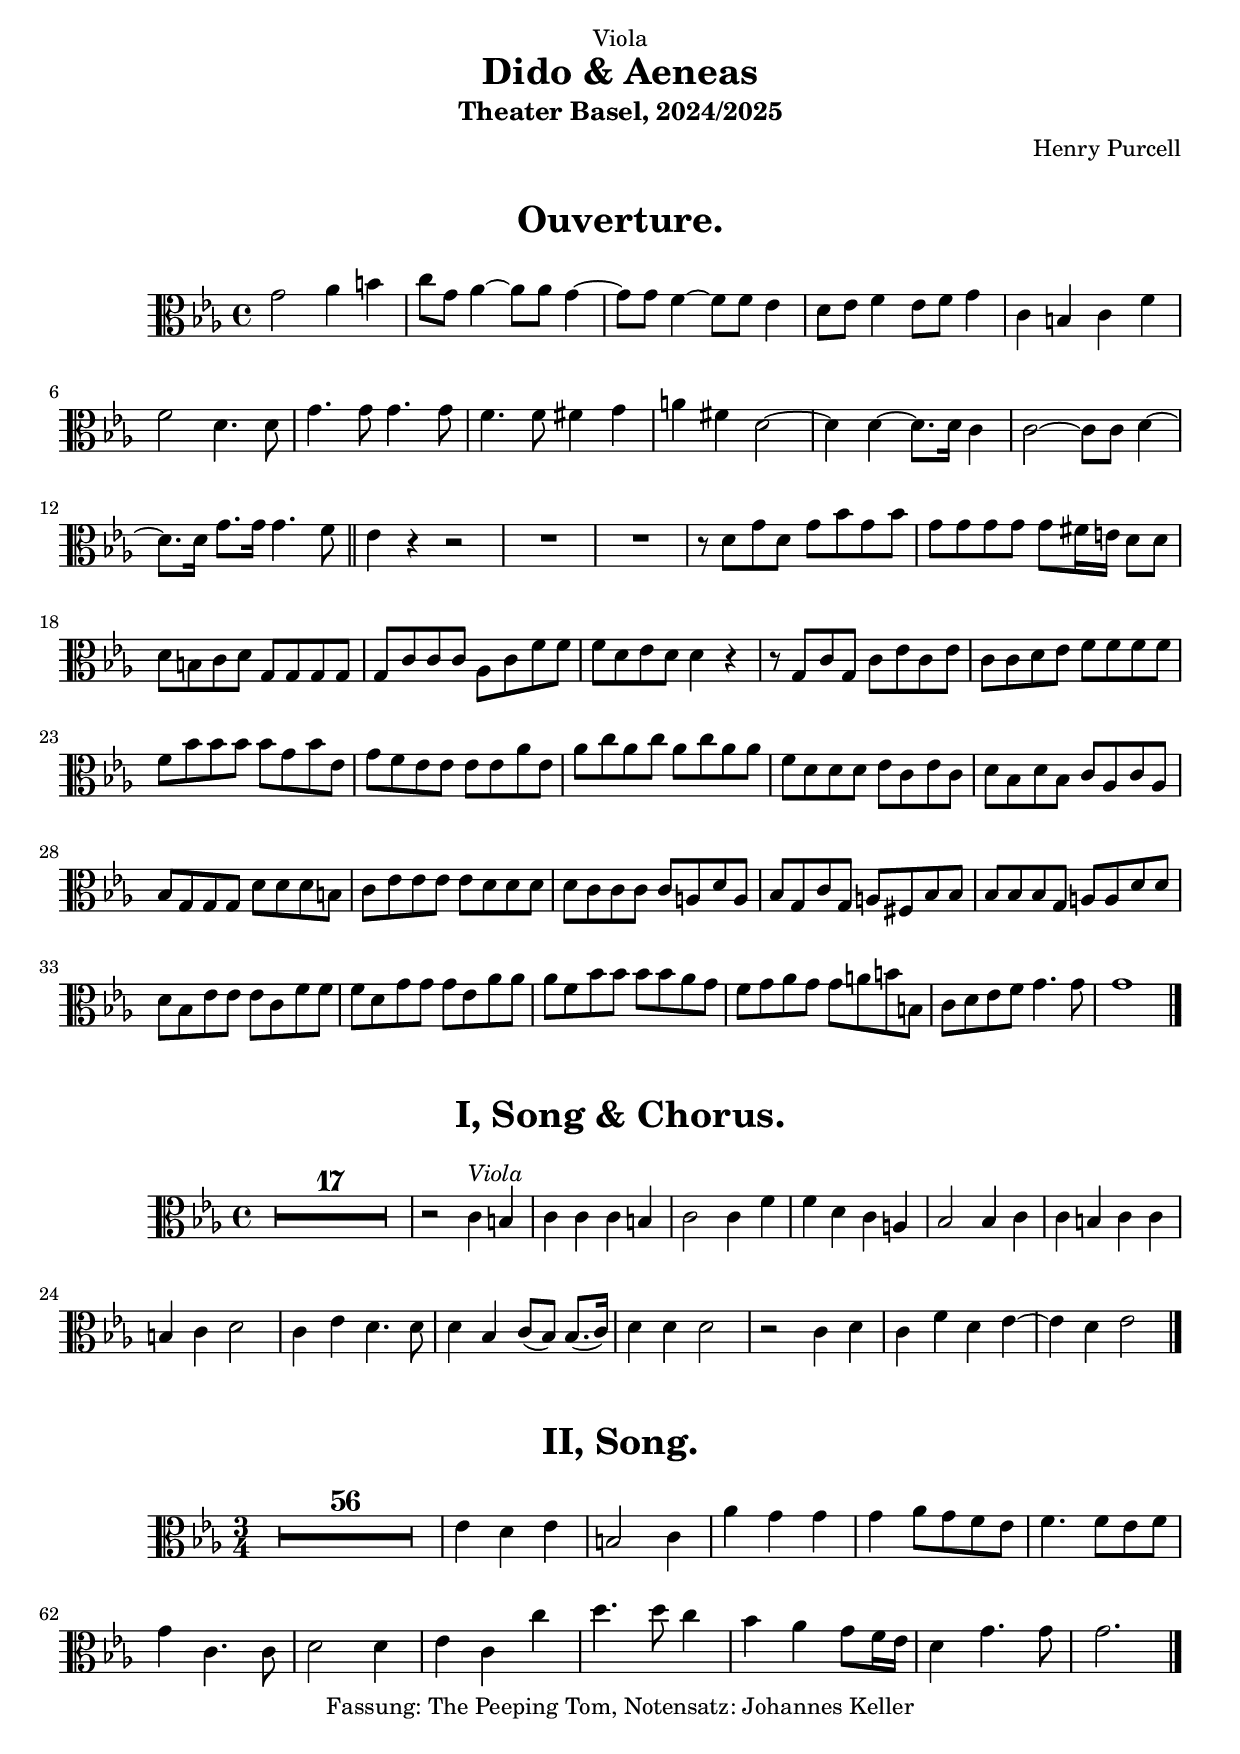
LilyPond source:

\version "2.24.4"

\include "global-definitions.ly"
\include "global-definitions.ly"

vlaOuverture = \relative g' {
  \clef \vlaClef
  \time 4/4
  \key c \minor
  g2 as4 b |
  c8 g as4~ as8 as g4~ |
  g8 g f4~ f8 f es4 |
  d8 es f4 es8 f g4 |
  c,4 b c f |
  f2 d4. d8 |
  g4. g8 g4. g8 |
  f4. f8 fis4 g |
  a4 fis d2~ |
  d4 d~ d8. d16 c4 |
  c2~ c8 c d4~ |
  d8. d16 g8. g16 g4. f8 \bar "||"

  es4 r r2 |
  R1*2 |
  r8 d8[ g d] g[ bes g bes] |
  g[ g g g] g[ fis16 e] d8[ d] |
  d[ b c d] g,[ g g g] |

  g[ c c c] as[ c f f] |
  f[ d es d] d4 r |
  r8 g,[ c g] c[ es c es] |
  c[ c d es] f[ f f f] |
  f[ bes bes bes] bes[ g bes es,] |
  g[ f es es] es[ es as es] |
  as[ c as c] as[ c as as] |
  f[ d d d] es[ c es c] |
  d[ bes d bes] c[ as c as] |
  bes[ g g g] d'[ d d b] |
  c[ es es es] es[ d d d] |
  d[ c c c] c[ a d a] |
  bes[ g c g] a[ fis bes bes] |
  bes[ bes bes g] a[ a d d] |
  d[ bes es es] es[ c f f] |
  f[ d g g] g[ es as as] |
  as[ f bes bes] bes[ bes as g] |
  f[ g as g] g[ a b b,] |
  c[ d es f] g4. g8 |
  g1 \bar "|."
}

vlaNI = \relative c' {
  \time 4/4
  \key c \minor
  \clef \vlaClef
  R1*17 |
  r2 c4^\instrumentHintVla b |
  c4 c c b |
  c2 c4 f |
  f d c a |

  bes2 bes4 c |
  c b c c |
  b c d2 |
  c4 es d4. d8 |
  d4 bes c8([ bes)] bes8.([ c16)] |
  d4 d d2 |
  r2 c4 d |
  c f d es~ |
  es d es2 \bar "|."
}

vlaNII = \relative es' {
  \time 3/4
  \key c \minor
  \clef \vlaClef
  R2.*56 |
  es4 d es |
  b2 c4 |
  as' g g |
  g4 as8[ g f es] |
  f4. f8[ es f] |
  g4 c,4. c8 |
  d2 d4 |
  es c c' |
  d4. d8 c4 |
  bes4 as g8 f16 es |
  d4 g4. g8 |
  g2. \bar "|."
}



\book {
  \partbookVlaPaperBlock

  \titlePartbook

  \markup { \vspace #1 }

  \score {
    \partbookTitleOuverture
    <<
      \new Staff { \vlaOuverture }
    >>
  }

  \score {
    \partbookTitleNI
    <<
      \new Staff { \compressMMRests { \vlaNI } }
    >>
  }

  \score {
    \partbookTitleNII
    <<
      \new Staff { \compressMMRests { \vlaNII } }
    >>
  }
}